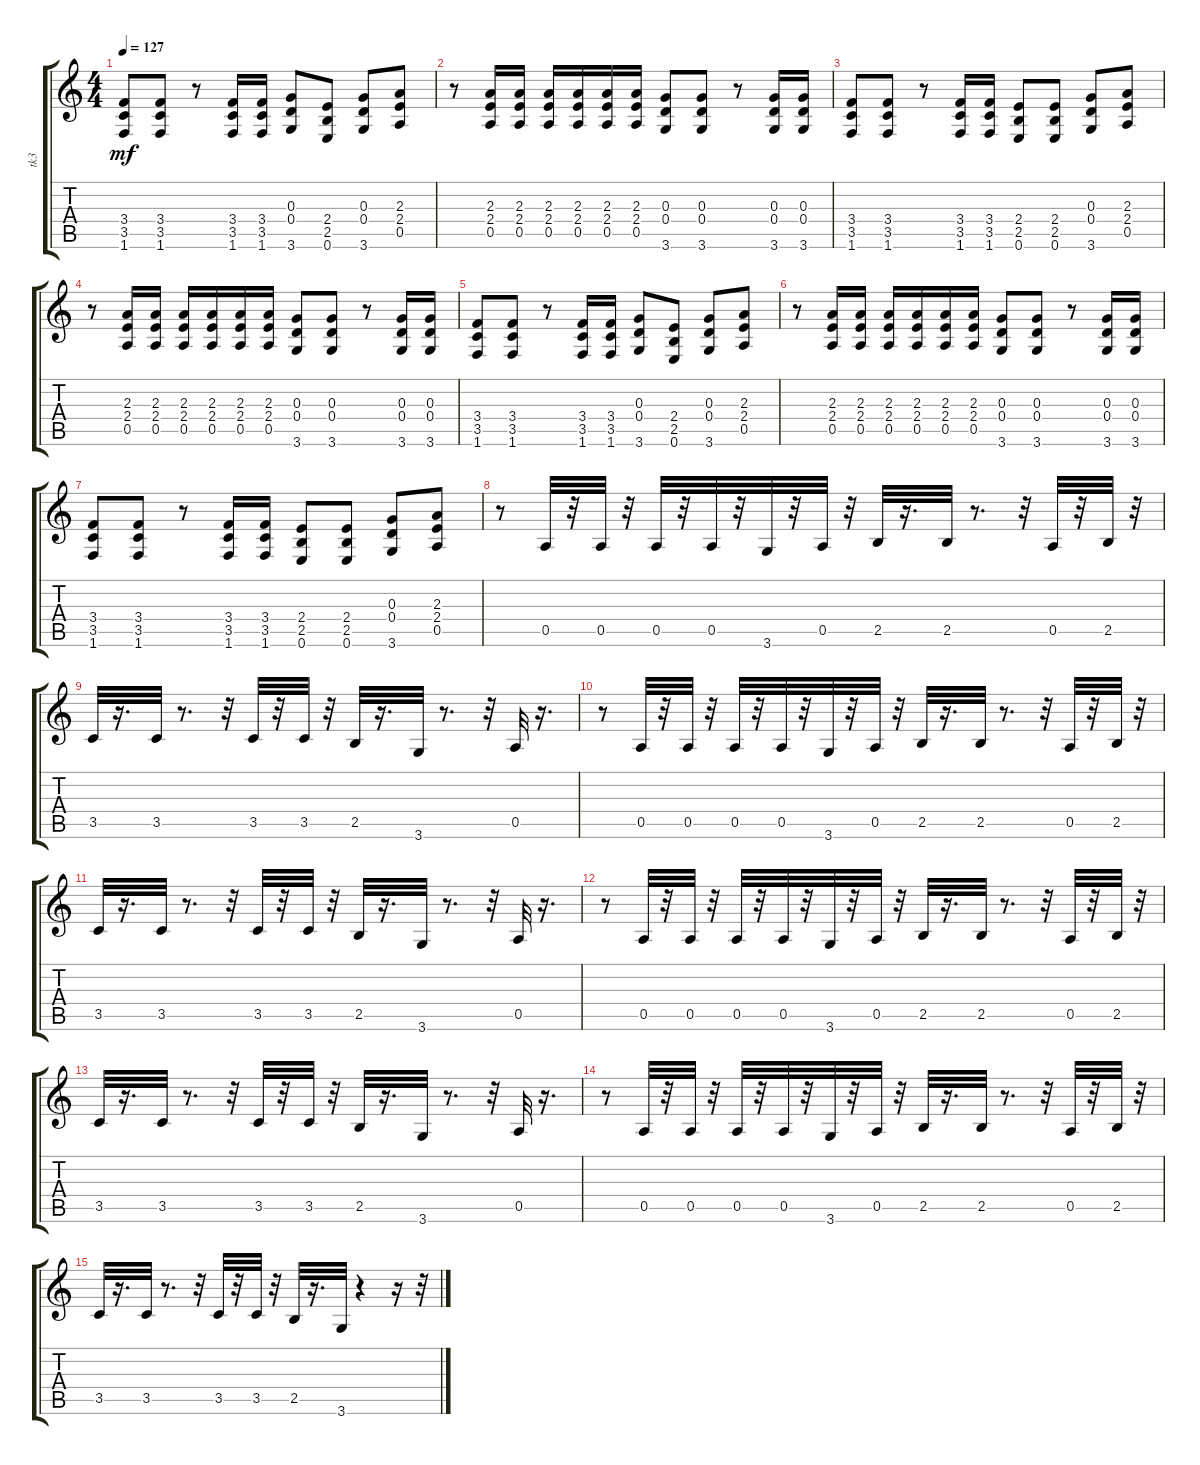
\track ("tk3" "tk3") {instrument distortionguitar}
\staff {score tabs}
\tuning (E4 B3 G3 D3 A2 E2) {hide}
\ts (4 4)
\tempo 127
\clef g2
\ks c
(3.4 3.5 1.6).8{dy mf} (3.4 3.5 1.6).8 r.8 (3.4 3.5 1.6).16 (3.4 3.5 1.6).16 (0.3 0.4 3.6).8 (2.4 2.5 0.6).8 (0.3 0.4 3.6).8 (2.3 2.4 0.5).8 |
r.8 (2.3 2.4 0.5).16 (2.3 2.4 0.5).16 (2.3 2.4 0.5).16 (2.3 2.4 0.5).16 (2.3 2.4 0.5).16 (2.3 2.4 0.5).16 (0.3 0.4 3.6).8 (0.3 0.4 3.6).8 r.8 (0.3 0.4 3.6).16 (0.3 0.4 3.6).16 |
(3.4 3.5 1.6).8 (3.4 3.5 1.6).8 r.8 (3.4 3.5 1.6).16 (3.4 3.5 1.6).16 (2.4 2.5 0.6).8 (2.4 2.5 0.6).8 (0.3 0.4 3.6).8 (2.3 2.4 0.5).8 |
r.8 (2.3 2.4 0.5).16 (2.3 2.4 0.5).16 (2.3 2.4 0.5).16 (2.3 2.4 0.5).16 (2.3 2.4 0.5).16 (2.3 2.4 0.5).16 (0.3 0.4 3.6).8 (0.3 0.4 3.6).8 r.8 (0.3 0.4 3.6).16 (0.3 0.4 3.6).16 |
(3.4 3.5 1.6).8 (3.4 3.5 1.6).8 r.8 (3.4 3.5 1.6).16 (3.4 3.5 1.6).16 (0.3 0.4 3.6).8 (2.4 2.5 0.6).8 (0.3 0.4 3.6).8 (2.3 2.4 0.5).8 |
r.8 (2.3 2.4 0.5).16 (2.3 2.4 0.5).16 (2.3 2.4 0.5).16 (2.3 2.4 0.5).16 (2.3 2.4 0.5).16 (2.3 2.4 0.5).16 (0.3 0.4 3.6).8 (0.3 0.4 3.6).8 r.8 (0.3 0.4 3.6).16 (0.3 0.4 3.6).16 |
(3.4 3.5 1.6).8 (3.4 3.5 1.6).8 r.8 (3.4 3.5 1.6).16 (3.4 3.5 1.6).16 (2.4 2.5 0.6).8 (2.4 2.5 0.6).8 (0.3 0.4 3.6).8 (2.3 2.4 0.5).8 |
r.8 0.5.32 r.32 0.5.32 r.32 0.5.32 r.32 0.5.32 r.32 3.6.32 r.32 0.5.32 r.32 2.5.32 r.16{d} 2.5.32 r.8{d} r.32 0.5.32 r.32 2.5.32 r.32 |
3.5.32 r.16{d} 3.5.32 r.8{d} r.32 3.5.32 r.32 3.5.32 r.32 2.5.32 r.16{d} 3.6.32 r.8{d} r.32 0.5.32 r.16{d} |
r.8 0.5.32 r.32 0.5.32 r.32 0.5.32 r.32 0.5.32 r.32 3.6.32 r.32 0.5.32 r.32 2.5.32 r.16{d} 2.5.32 r.8{d} r.32 0.5.32 r.32 2.5.32 r.32 |
3.5.32 r.16{d} 3.5.32 r.8{d} r.32 3.5.32 r.32 3.5.32 r.32 2.5.32 r.16{d} 3.6.32 r.8{d} r.32 0.5.32 r.16{d} |
r.8 0.5.32 r.32 0.5.32 r.32 0.5.32 r.32 0.5.32 r.32 3.6.32 r.32 0.5.32 r.32 2.5.32 r.16{d} 2.5.32 r.8{d} r.32 0.5.32 r.32 2.5.32 r.32 |
3.5.32 r.16{d} 3.5.32 r.8{d} r.32 3.5.32 r.32 3.5.32 r.32 2.5.32 r.16{d} 3.6.32 r.8{d} r.32 0.5.32 r.16{d} |
r.8 0.5.32 r.32 0.5.32 r.32 0.5.32 r.32 0.5.32 r.32 3.6.32 r.32 0.5.32 r.32 2.5.32 r.16{d} 2.5.32 r.8{d} r.32 0.5.32 r.32 2.5.32 r.32 |
3.5.32 r.16{d} 3.5.32 r.8{d} r.32 3.5.32 r.32 3.5.32 r.32 2.5.32 r.16{d} 3.6.32 r.4 r.16 r.32
